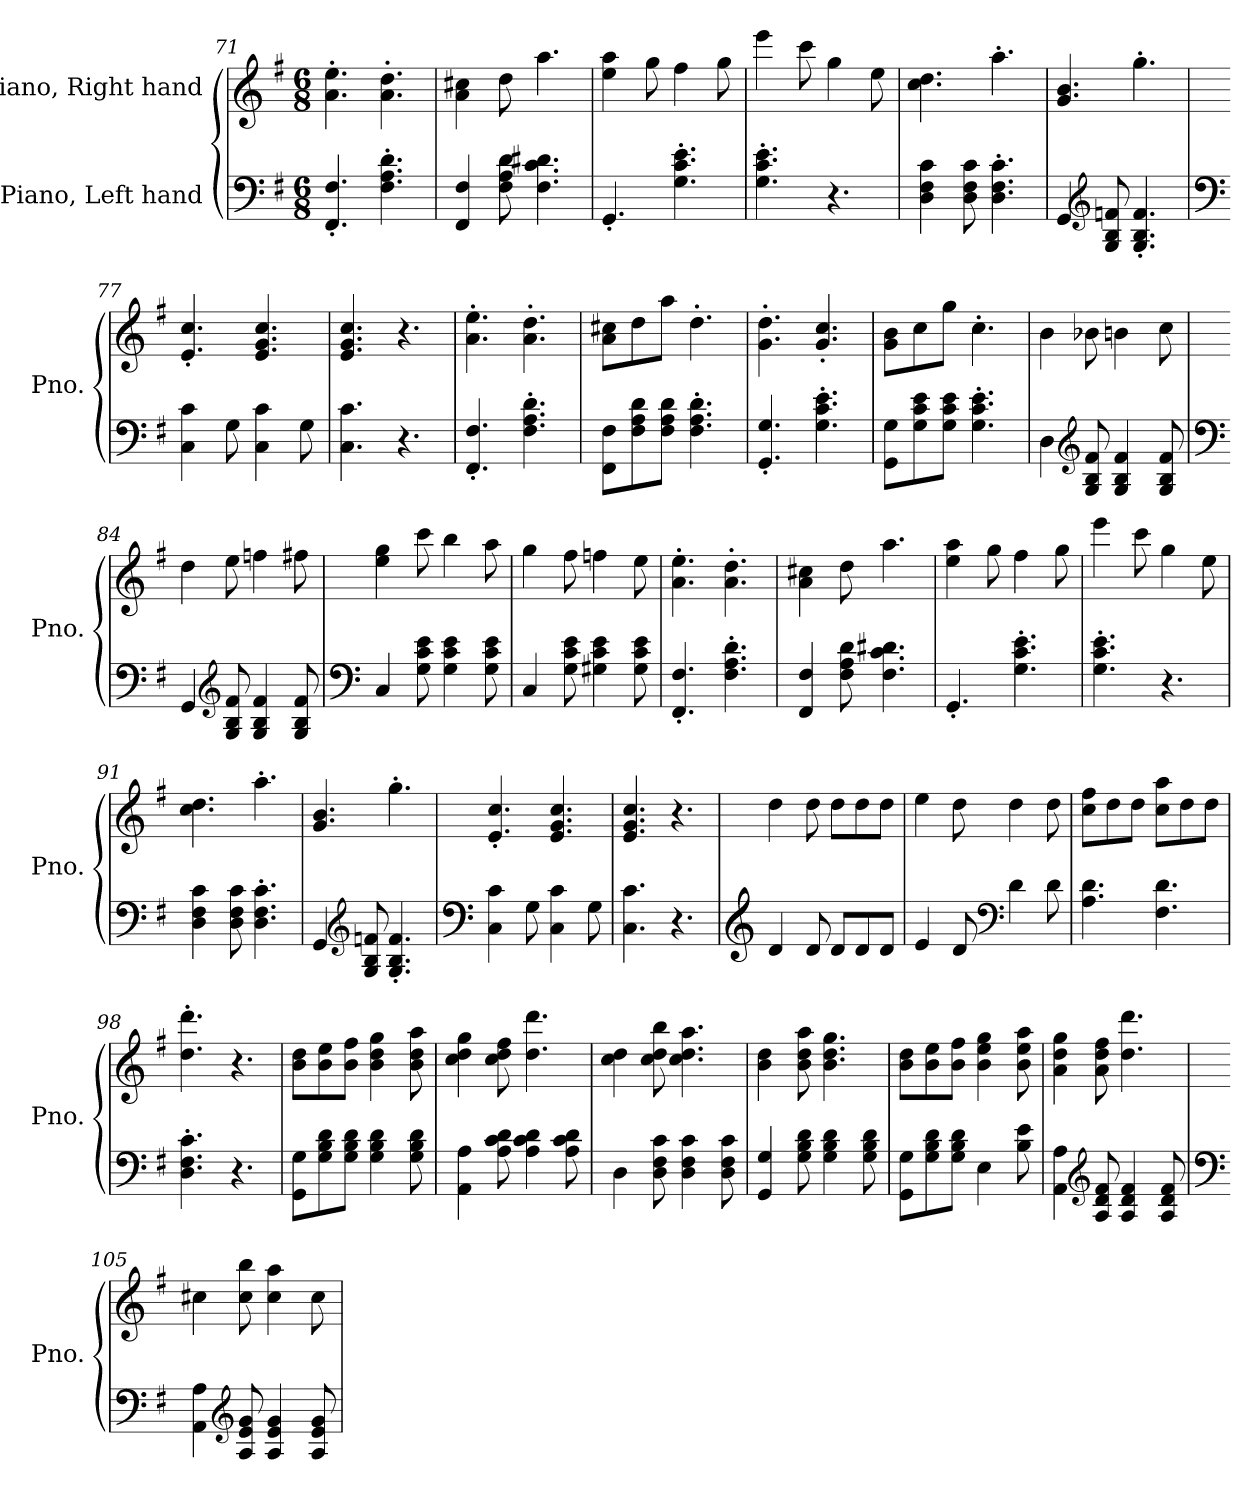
**kern	**kern
*part2	*part1
*staff2	*staff1
*I"Piano, Left hand	*I"Piano, Right hand
*I'Pno.	*I'Pno.
*clefF4	*clefG2
*k[f#]	*k[f#]
*M6/8	*M6/8
=71	=71
4.FF#/' 4.F#/'	4.a\' 4.ee\'
4.F#\' 4.A\' 4.d\'	4.a\' 4.dd\'
!!LO:PB:g=z
=72	=72
4FF#/ 4F#/	4a\ 4cc#X\
8F#\ 8A\ 8d\	8dd\
4.F#\ 4.c\ 4.d#X\	4.aa\
=73	=73
4.GG'/	4ee\ 4aa\
.	8gg\
4.G\' 4.c\' 4.e\'	4ff#\
.	8gg\
=74	=74
4.G\' 4.c\' 4.e\'	4eee\
.	8ccc\
4.r	4gg\
.	8ee\
=75	=75
4D\ 4F#\ 4c\	4.cc\ 4.dd\
8D\ 8F#\ 8c\	.
4.D\' 4.F#\' 4.c\'	4.aa'\
=76	=76
4GG/	4.g/ 4.b/
*clefG2	*
8G/ 8B/ 8fn/	.
4.G/' 4.B/' 4.f/'	4.gg'\
=77	=77
*clefF4	*
4C\ 4c\	4.e/' 4.cc/'
8G\	.
4C\ 4c\	4.e/ 4.g/ 4.cc/
8G\	.
=78	=78
4.C\ 4.c\	4.e/ 4.g/ 4.cc/
4.r	4.r
!!LO:LB:g=z
=79	=79
4.FF#/' 4.F#/'	4.a\' 4.ee\'
4.F#\' 4.A\' 4.d\'	4.a\' 4.dd\'
=80	=80
8FF#\ 8F#\L	8a\ 8cc#X\L
8F#\ 8A\ 8d\	8dd\
8F#\ 8A\ 8d\J	8aa\J
4.F#\' 4.A\' 4.d\'	4.dd'\
=81	=81
4.GG/' 4.G/'	4.g\' 4.dd\'
4.G\' 4.c\' 4.e\'	4.g/' 4.cc/'
=82	=82
8GG\ 8G\L	8g\ 8b\L
8G\ 8c\ 8e\	8cc\
8G\ 8c\ 8e\J	8gg\J
4.G\' 4.c\' 4.e\'	4.cc'\
=83	=83
4D\	4b\
*clefG2	*
8G/ 8B/ 8f#/	8b-X\
4G/ 4B/ 4f#/	4bn\
8G/ 8B/ 8f#/	8cc\
=84	=84
*clefF4	*
4GG/	4dd\
*clefG2	*
8G/ 8B/ 8f#/	8ee\
4G/ 4B/ 4f#/	4ffn\
8G/ 8B/ 8f#/	8ff#X\
!!LO:LB:g=z
=85	=85
*clefF4	*
4C/	4ee\ 4gg\
8G\ 8c\ 8e\	8ccc\
4G\ 4c\ 4e\	4bb\
8G\ 8c\ 8e\	8aa\
=86	=86
4C/	4gg\
8G\ 8c\ 8e\	8ff#\
4G#X\ 4c\ 4e\	4ffn\
8G#\ 8c\ 8e\	8ee\
=87	=87
4.FF#/' 4.F#/'	4.a\' 4.ee\'
4.F#\' 4.A\' 4.d\'	4.a\' 4.dd\'
=88	=88
4FF#/ 4F#/	4a\ 4cc#X\
8F#\ 8A\ 8d\	8dd\
4.F#\ 4.c\ 4.d#X\	4.aa\
=89	=89
4.GG'/	4ee\ 4aa\
.	8gg\
4.G\' 4.c\' 4.e\'	4ff#\
.	8gg\
=90	=90
4.G\' 4.c\' 4.e\'	4eee\
.	8ccc\
4.r	4gg\
.	8ee\
=91	=91
4D\ 4F#\ 4c\	4.cc\ 4.dd\
8D\ 8F#\ 8c\	.
4.D\' 4.F#\' 4.c\'	4.aa'\
!!LO:LB:g=z
=92	=92
4GG/	4.g/ 4.b/
*clefG2	*
8G/ 8B/ 8fn/	.
4.G/' 4.B/' 4.f/'	4.gg'\
=93	=93
*clefF4	*
4C\ 4c\	4.e/' 4.cc/'
8G\	.
4C\ 4c\	4.e/ 4.g/ 4.cc/
8G\	.
=94	=94
4.C\ 4.c\	4.e/ 4.g/ 4.cc/
4.r	4.r
=95	=95
*clefG2	*
4d/	4dd\
8d/	8dd\
8d/L	8dd\L
8d/	8dd\
8d/J	8dd\J
=96	=96
4e/	4ee\
8d/	8dd\
*clefF4	*
4d\	4dd\
8d\	8dd\
=97	=97
4.A\ 4.d\	8cc\ 8ff#\L
.	8dd\
.	8dd\J
4.F#\ 4.d\	8cc\ 8aa\L
.	8dd\
.	8dd\J
!!LO:LB:g=z
=98	=98
4.D\' 4.F#\' 4.c\'	4.dd\' 4.ddd\'
4.r	4.r
=99	=99
8GG\ 8G\L	8b\ 8dd\L
8G\ 8B\ 8d\	8b\ 8ee\
8G\ 8B\ 8d\J	8b\ 8ff#\J
4G\ 4B\ 4d\	4b\ 4dd\ 4gg\
8G\ 8B\ 8d\	8b\ 8dd\ 8aa\
=100	=100
4AA\ 4A\	4cc\ 4dd\ 4gg\
8A\ 8c\ 8d\	8cc\ 8dd\ 8ff#\
4A\ 4c\ 4d\	4.dd\ 4.ddd\
8A\ 8c\ 8d\	.
=101	=101
4D\	4cc\ 4dd\
8D\ 8F#\ 8c\	8cc\ 8dd\ 8bb\
4D\ 4F#\ 4c\	4.cc\ 4.dd\ 4.aa\
8D\ 8F#\ 8c\	.
=102	=102
4GG/ 4G/	4b\ 4dd\
8G\ 8B\ 8d\	8b\ 8dd\ 8aa\
4G\ 4B\ 4d\	4.b\ 4.dd\ 4.gg\
8G\ 8B\ 8d\	.
=103	=103
8GG\ 8G\L	8b\ 8dd\L
8G\ 8B\ 8d\	8b\ 8ee\
8G\ 8B\ 8d\J	8b\ 8ff#\J
4E\	4b\ 4ee\ 4gg\
8B\ 8e\	8b\ 8ee\ 8aa\
!!LO:LB:g=z
=104	=104
4AA\ 4A\	4a\ 4dd\ 4gg\
*clefG2	*
8A/ 8d/ 8f#/	8a\ 8dd\ 8ff#\
4A/ 4d/ 4f#/	4.dd\ 4.ddd\
8A/ 8d/ 8f#/	.
=105	=105
*clefF4	*
4AA\ 4A\	4cc#X\
*clefG2	*
8A/ 8e/ 8g/	8cc#\ 8bb\
4A/ 4e/ 4g/	4cc#\ 4aa\
8A/ 8e/ 8g/	8cc#\
=	=
*-	*-
